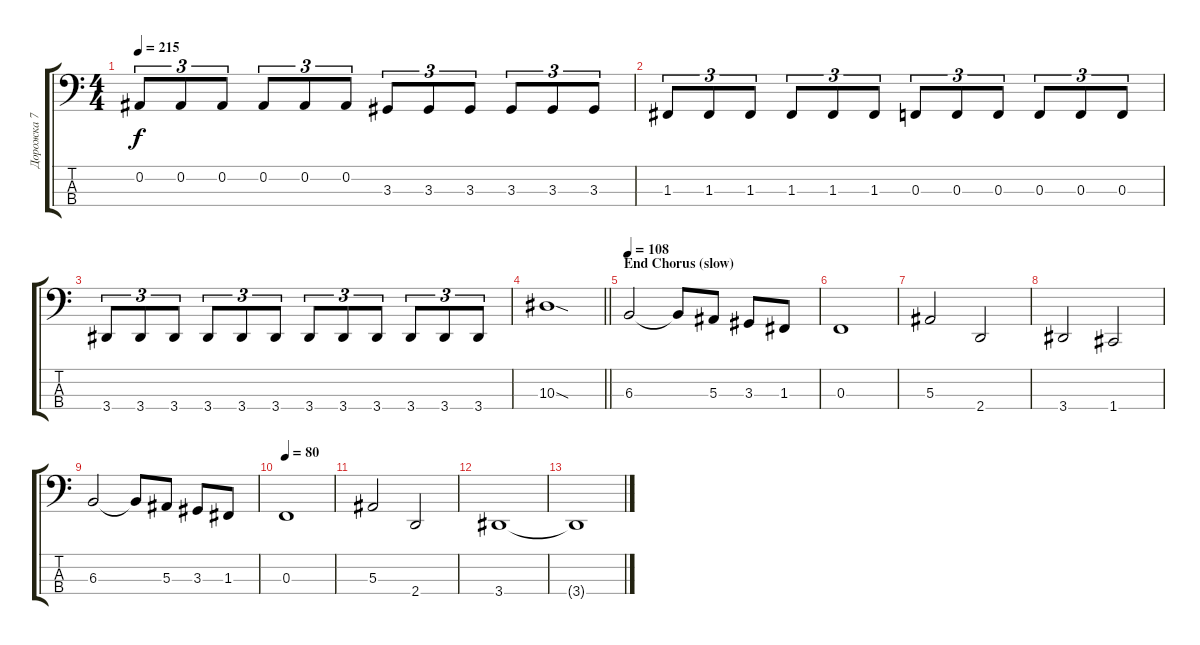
\track ("Дорожка 7" "Дорожка 7") {instrument electricbassfinger}
\staff {score tabs}
\tuning (Eb2 Bb1 F1 C1) {hide}
\ts (4 4)
\tempo 215
\clef f4
\ks c
0.2.8{tu (3 2) dy f} 0.2.8{tu (3 2)} 0.2.8{tu (3 2)} 0.2.8{tu (3 2)} 0.2.8{tu (3 2)} 0.2.8{tu (3 2)} 3.3.8{tu (3 2)} 3.3.8{tu (3 2)} 3.3.8{tu (3 2)} 3.3.8{tu (3 2)} 3.3.8{tu (3 2)} 3.3.8{tu (3 2)} |
1.3.8{tu (3 2)} 1.3.8{tu (3 2)} 1.3.8{tu (3 2)} 1.3.8{tu (3 2)} 1.3.8{tu (3 2)} 1.3.8{tu (3 2)} 0.3.8{tu (3 2)} 0.3.8{tu (3 2)} 0.3.8{tu (3 2)} 0.3.8{tu (3 2)} 0.3.8{tu (3 2)} 0.3.8{tu (3 2)} |
3.4.8{tu (3 2)} 3.4.8{tu (3 2)} 3.4.8{tu (3 2)} 3.4.8{tu (3 2)} 3.4.8{tu (3 2)} 3.4.8{tu (3 2)} 3.4.8{tu (3 2)} 3.4.8{tu (3 2)} 3.4.8{tu (3 2)} 3.4.8{tu (3 2)} 3.4.8{tu (3 2)} 3.4.8{tu (3 2)} |
\barLineRight lightlight
10.3{sod}.1 |
\section ("" "End Chorus (slow)")
\tempo 108
6.3.2 6.3{t}.8 5.3.8 3.3.8 1.3.8 |
0.3.1 |
5.3.2 2.4.2 |
3.4.2 1.4.2 |
6.3.2 6.3{t}.8 5.3.8 3.3.8 1.3.8 |
\tempo 80
0.3.1 |
5.3.2 2.4.2 |
3.4.1 |
3.4{t}.1
